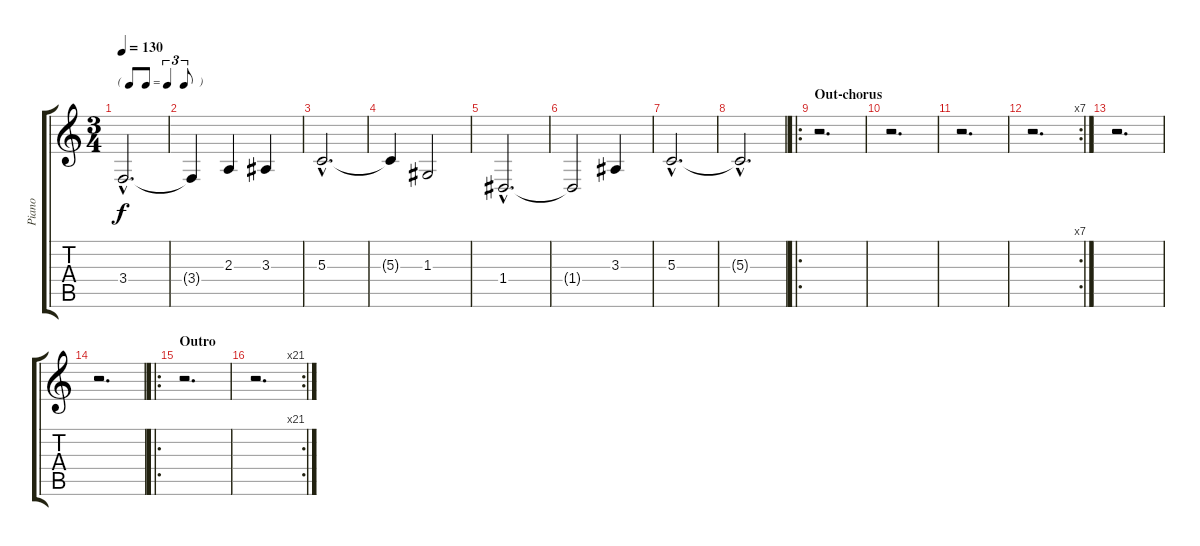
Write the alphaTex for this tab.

\track ("Piano" "Piano") {instrument acousticgrandpiano}
\staff {score tabs}
\tuning (E4 B3 G3 D3 A2 E2) {hide}
\ts (3 4)
\tf triplet8th
\tempo 130
\clef g2
\ks c
3.4{hac}.2{d dy f} |
3.4{t}.4 2.3.4 3.3.4 |
5.3{hac}.2{d} |
5.3{t}.4 1.3.2 |
1.4{hac}.2{d} |
1.4{t}.2 3.3.4 |
5.3{hac}.2{d} |
5.3{hac t}.2{d} |
\ro
\section ("" "Out-chorus")
r.2{d} |
r.2{d} |
r.2{d} |
\rc 7
r.2{d} |
r.2{d} |
r.2{d} |
\ro
\section ("" "Outro")
r.2{d} |
\rc 21
r.2{d}
